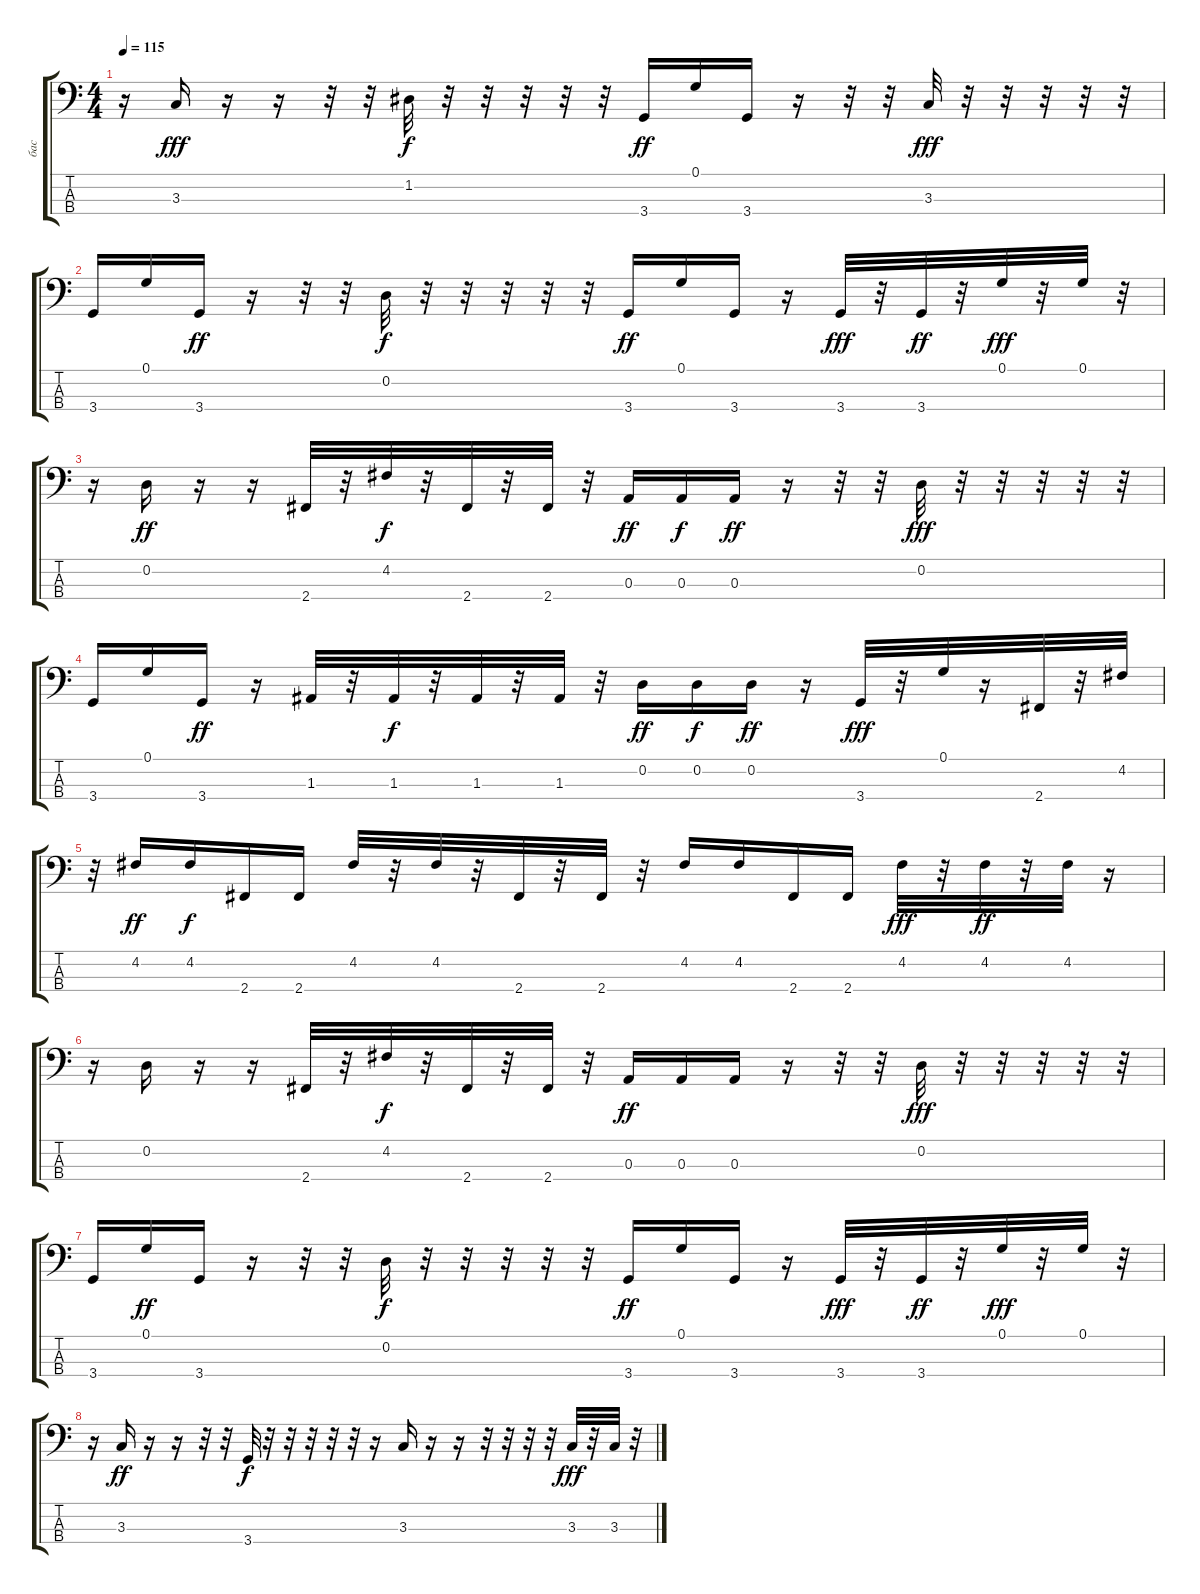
\track ("бас" "бас") {instrument electricbassfinger}
\staff {score tabs}
\tuning (G2 D2 A1 E1) {hide}
\ts (4 4)
\tempo 115
\clef f4
\ks c
r.16{dy fff} 3.3.16 r.16 r.16 r.32 r.32 1.2.32{dy f} r.32 r.32 r.32 r.32 r.32 3.4.16{dy ff} 0.1.16 3.4.16 r.16 r.32 r.32 3.3.32{dy fff} r.32 r.32 r.32 r.32 r.32 |
3.4.16 0.1.16 3.4.16{dy ff} r.16 r.32 r.32 0.2.32{dy f} r.32 r.32 r.32 r.32 r.32 3.4.16{dy ff} 0.1.16 3.4.16 r.16 3.4.32{dy fff} r.32 3.4.32{dy ff} r.32 0.1.32{dy fff} r.32 0.1.32 r.32 |
r.16 0.2.16{dy ff} r.16 r.16 2.4.32 r.32 4.2.32{dy f} r.32 2.4.32 r.32 2.4.32 r.32 0.3.16{dy ff} 0.3.16{dy f} 0.3.16{dy ff} r.16 r.32 r.32 0.2.32{dy fff} r.32 r.32 r.32 r.32 r.32 |
3.4.16 0.1.16 3.4.16{dy ff} r.16 1.3.32 r.32 1.3.32{dy f} r.32 1.3.32 r.32 1.3.32 r.32 0.2.16{dy ff} 0.2.16{dy f} 0.2.16{dy ff} r.16 3.4.32{dy fff} r.32 0.1.32 r.16 2.4.32 r.32 4.2.32 |
r.32 4.2.16{dy ff} 4.2.16{dy f} 2.4.16 2.4.16 4.2.32 r.32 4.2.32 r.32 2.4.32 r.32 2.4.32 r.32 4.2.16 4.2.16 2.4.16 2.4.16 4.2.32{dy fff} r.32 4.2.32{dy ff} r.32 4.2.32 r.16 |
r.16 0.2.16{balance 1} r.16 r.16{balance 16} 2.4.32{balance 8} r.32 4.2.32{dy f} r.32 2.4.32 r.32 2.4.32 r.32 0.3.16{dy ff} 0.3.16 0.3.16 r.16 r.32 r.32 0.2.32{dy fff} r.32 r.32 r.32 r.32 r.32 |
3.4.16 0.1.16{dy ff} 3.4.16 r.16 r.32 r.32 0.2.32{dy f} r.32 r.32 r.32 r.32 r.32 3.4.16{dy ff} 0.1.16 3.4.16 r.16 3.4.32{dy fff} r.32 3.4.32{dy ff} r.32 0.1.32{dy fff} r.32 0.1.32 r.32 |
r.16 3.3.16{dy ff} r.16 r.16 r.32 r.32 3.4.32{dy f} r.32 r.32 r.32 r.32 r.32 r.16 3.3.16 r.16 r.16 r.32 r.32 r.32 r.32 3.3.32{dy fff} r.32 3.3.32 r.32
